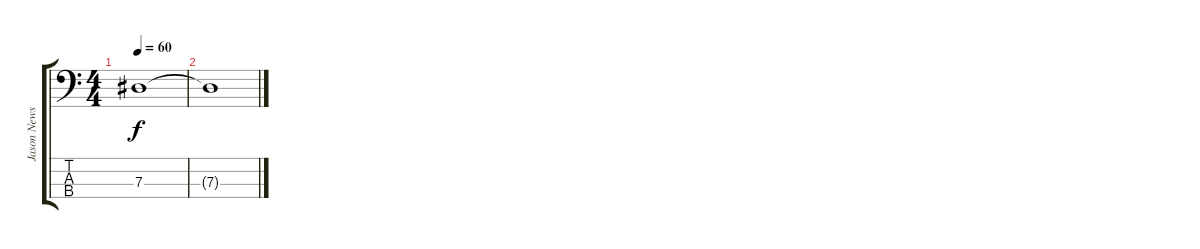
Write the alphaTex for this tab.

\track ("Jason Newsted" "Jason News") {instrument electricbasspick}
\staff {score tabs}
\tuning (Gb2 Db2 Ab1 Eb1) {hide}
\ts (4 4)
\tempo 60
\clef f4
\ks c
7.3.1{dy f} |
7.3{t}.1
